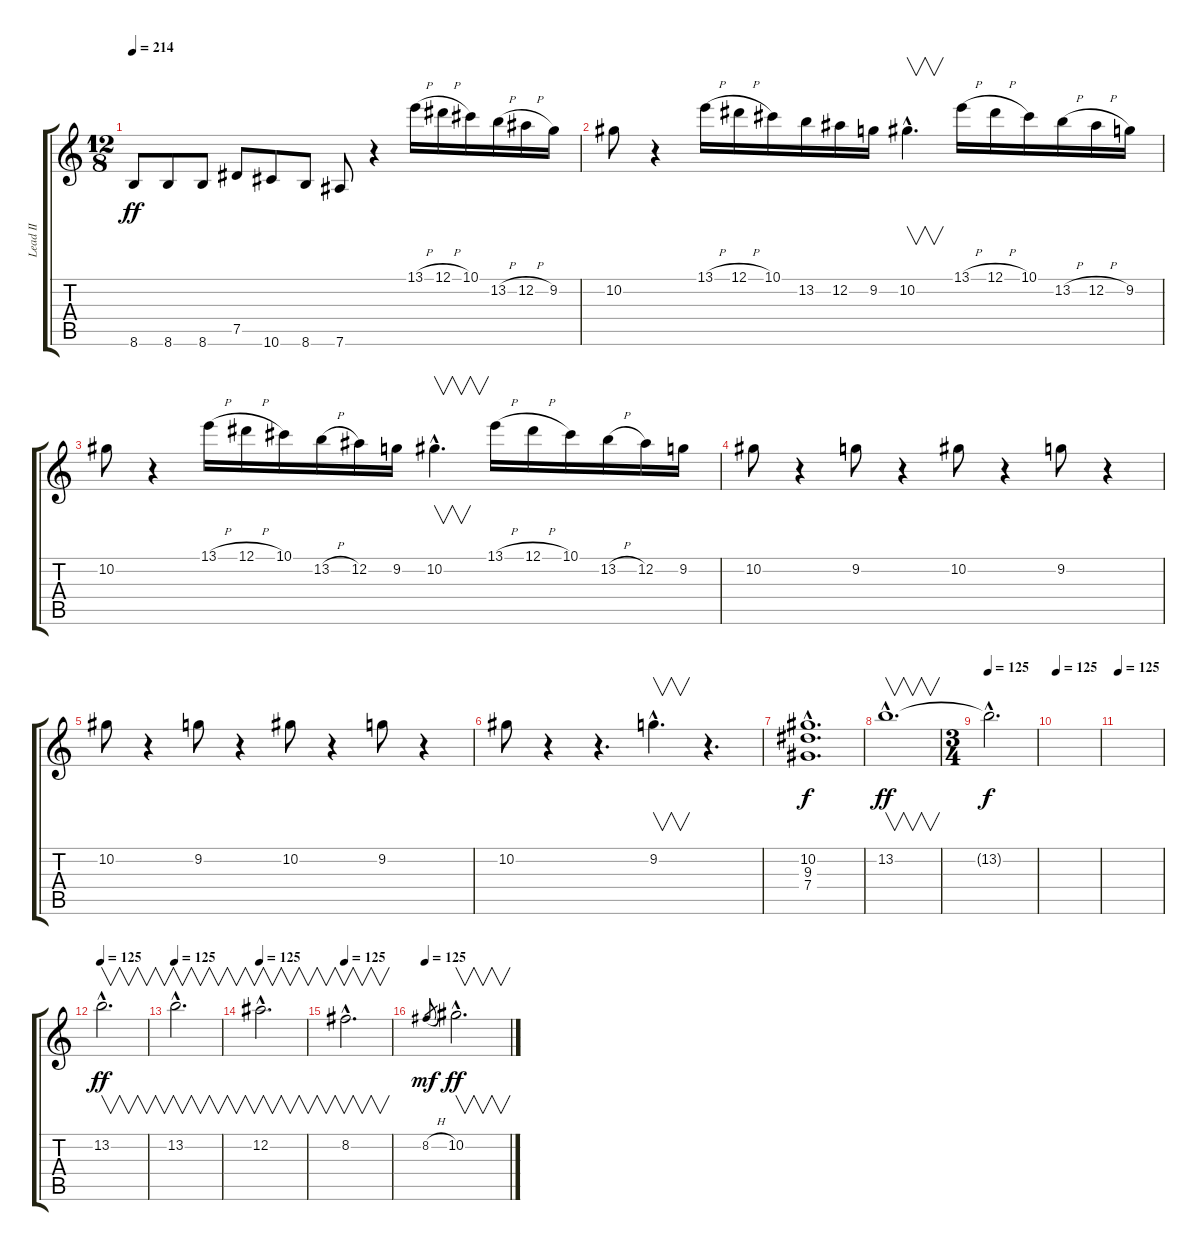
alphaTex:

\track ("Lead II" "Lead II") {instrument overdrivenguitar}
\staff {score tabs}
\tuning (Eb4 Bb3 Gb3 Db3 Ab2 Eb2) {hide}
\ts (12 8)
\tempo 214
\clef g2
\ks c
8.6.8{dy ff} 8.6.8 8.6.8 7.5.8 10.6.8 8.6.8 7.6.8 r.4 13.1{h}.16{volume 11} 12.1{h}.16 10.1.16 13.2{h}.16 12.2{h}.16 9.2.16 |
10.2.8 r.4 13.1{h}.16{volume 12} 12.1{h}.16 10.1.16 13.2.16 12.2.16 9.2.16 10.2{hac}.4{v d} 13.1{h}.16 12.1{h}.16 10.1.16 13.2{h}.16 12.2{h}.16 9.2.16 |
10.2.8 r.4 13.1{h}.16 12.1{h}.16 10.1.16 13.2{h}.16 12.2.16 9.2.16 10.2{hac}.4{v d} 13.1{h}.16 12.1{h}.16 10.1.16 13.2{h}.16 12.2.16 9.2.16 |
10.2.8{volume 14} r.4 9.2.8 r.4 10.2.8 r.4 9.2.8 r.4 |
10.2.8 r.4 9.2.8 r.4 10.2.8 r.4 9.2.8 r.4 |
10.2.8 r.4 r.4{d} 9.2{hac}.4{v d} r.4{d} |
(10.2{hac} 9.3{hac} 7.4{hac}).1{d dy f volume 4} |
13.2{hac}.1{v d dy ff volume 8} |
\ts (3 4)
\tempo 125
13.2{hac t}.2{d dy f} |
\tempo 125
|
\tempo 125
|
\tempo 125
13.2{hac}.2{v d dy ff volume 12} |
\tempo 125
13.2{hac}.2{v d} |
\tempo 125
12.2{hac}.2{v d} |
\tempo 125
8.2{hac}.2{v d} |
\tempo 125
8.2{h}.8{gr dy mf} 10.2{hac}.2{v d dy ff}
